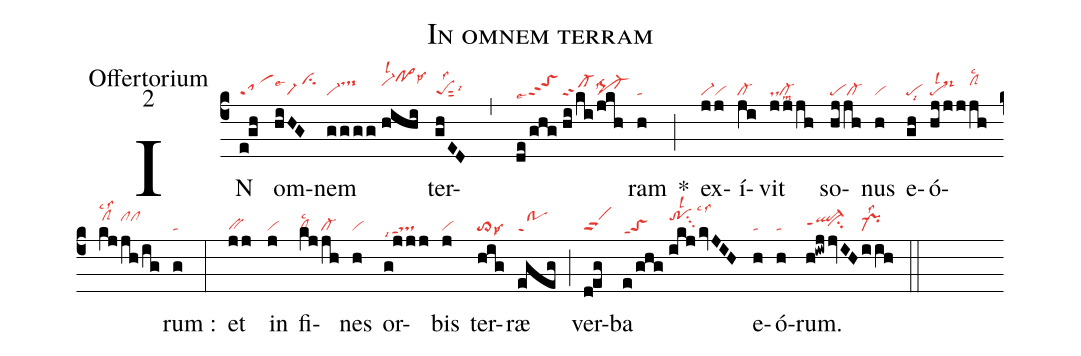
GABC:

nabc-lines:1;
name:In omnem terram;
office-part:Offertorium;
mode:2;
%%
(c4) IN(e!gh|saM5) om(hiHG/|vi-!cilse4)nem(gggg//|vi-ts-hj|hihi|vi-hjlsl2po>hllsp6) ter(ghED , |peSsut2lss2lsi6|de/ghg//|toShjppt2lse7|hi/ki/|sf-lss6|jkh|pq!cl-)ram(h|ta) *(;) ex(jj|vi-vi)í(ji|cl-)vit(jjjh|dscl-lsm8) so(hjjh|pecl-)nus(h|vi) e(gh|pelsi8)ó(hj|pelsl2|jj|ds-hj|jh//|clShjlsc2|kj|clShjlsc2lss2|jh/ig|clhjclhj)rum :(g|ta) (:) et(jj|bv) in(j|vi) fi(kj|clSlsc2|jh|cl-)nes(h|vi) or(g!jjj|tsppt1lsi7)bis(j|vi) ter(hig|to>lsp6lsi9)ræ(egeg|trG) (;) ver(d!eg|vippt2)ba(e/ghg//|toSppt1|ikj/kvJIH|trhjsu3lsl2lsc3lss3) e(h|ta)ó(h|ta)rum.(h!iwj|ql-hhppt1|jvIH/|ci-hh|iih|pr-lss2) (::)
